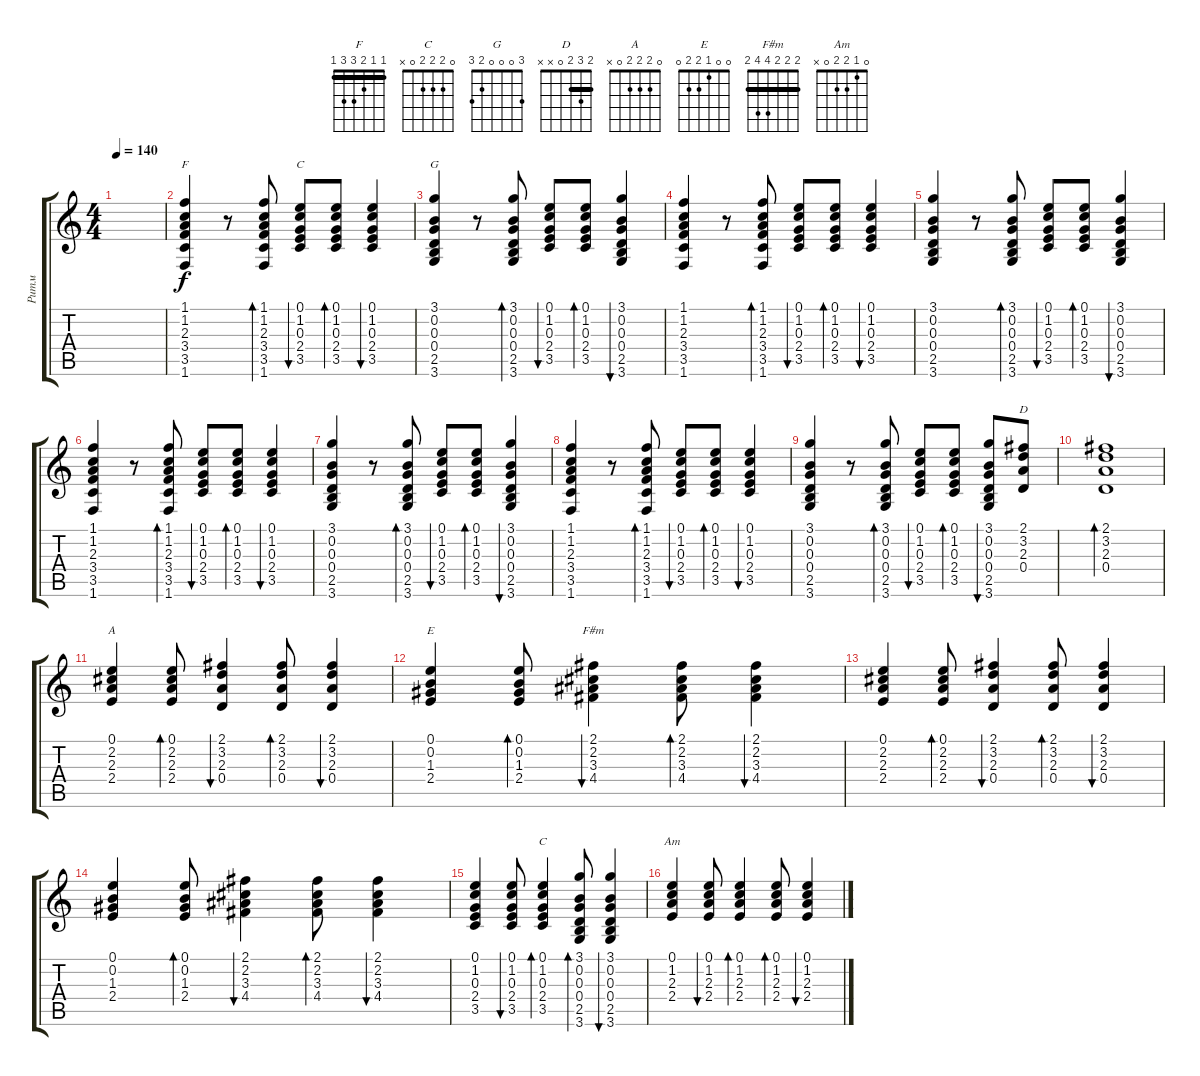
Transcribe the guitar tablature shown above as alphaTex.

\track ("Ритм" "Ритм") {instrument acousticguitarsteel}
\staff {score tabs}
\tuning (E4 B3 G3 D3 A2 E2) {hide}
\chord ("F" 1 1 2 3 3 1) {barre 1}
\chord ("C" 0 1 0 2 3 x)
\chord ("G" 3 0 0 0 2 3)
\chord ("D" 2 3 2 0 x x) {barre 2}
\chord ("A" 0 2 2 2 0 x)
\chord ("E" 0 0 1 2 2 0)
\chord ("F#m" 2 2 2 4 4 2) {barre 2}
\chord ("C" 0 2 2 2 0 x)
\chord ("Am" 0 1 2 2 0 x)
\ts (4 4)
\tempo 140
\clef g2
\ks c
|
(1.1 1.2 2.3 3.4 3.5 1.6).4{ch "F"} r.8 (1.1 1.2 2.3 3.4 3.5 1.6).8{bd 60} (0.1 1.2 0.3 2.4 3.5).8{bu 60 ch "C"} (0.1 1.2 0.3 2.4 3.5).8{bd 60} (0.1 1.2 0.3 2.4 3.5).4{bu 60} |
(3.1 0.2 0.3 0.4 2.5 3.6).4{ch "G"} r.8 (3.1 0.2 0.3 0.4 2.5 3.6).8{bd 60} (0.1 1.2 0.3 2.4 3.5).8{bu 60} (0.1 1.2 0.3 2.4 3.5).8{bd 60} (3.1 0.2 0.3 0.4 2.5 3.6).4{bu 60} |
(1.1 1.2 2.3 3.4 3.5 1.6).4 r.8 (1.1 1.2 2.3 3.4 3.5 1.6).8{bd 60} (0.1 1.2 0.3 2.4 3.5).8{bu 60} (0.1 1.2 0.3 2.4 3.5).8{bd 60} (0.1 1.2 0.3 2.4 3.5).4{bu 60} |
(3.1 0.2 0.3 0.4 2.5 3.6).4 r.8 (3.1 0.2 0.3 0.4 2.5 3.6).8{bd 60} (0.1 1.2 0.3 2.4 3.5).8{bu 60} (0.1 1.2 0.3 2.4 3.5).8{bd 60} (3.1 0.2 0.3 0.4 2.5 3.6).4{bu 60} |
(1.1 1.2 2.3 3.4 3.5 1.6).4 r.8 (1.1 1.2 2.3 3.4 3.5 1.6).8{bd 60} (0.1 1.2 0.3 2.4 3.5).8{bu 60} (0.1 1.2 0.3 2.4 3.5).8{bd 60} (0.1 1.2 0.3 2.4 3.5).4{bu 60} |
(3.1 0.2 0.3 0.4 2.5 3.6).4 r.8 (3.1 0.2 0.3 0.4 2.5 3.6).8{bd 60} (0.1 1.2 0.3 2.4 3.5).8{bu 60} (0.1 1.2 0.3 2.4 3.5).8{bd 60} (3.1 0.2 0.3 0.4 2.5 3.6).4{bu 60} |
(1.1 1.2 2.3 3.4 3.5 1.6).4 r.8 (1.1 1.2 2.3 3.4 3.5 1.6).8{bd 60} (0.1 1.2 0.3 2.4 3.5).8{bu 60} (0.1 1.2 0.3 2.4 3.5).8{bd 60} (0.1 1.2 0.3 2.4 3.5).4{bu 60} |
(3.1 0.2 0.3 0.4 2.5 3.6).4 r.8 (3.1 0.2 0.3 0.4 2.5 3.6).8{bd 60} (0.1 1.2 0.3 2.4 3.5).8{bu 60} (0.1 1.2 0.3 2.4 3.5).8{bd 60} (3.1 0.2 0.3 0.4 2.5 3.6).8{bu 60} (2.1 3.2 2.3 0.4).8{ch "D"} |
(2.1 3.2 2.3 0.4).1{bd 60} |
(0.1 2.2 2.3 2.4).4{ch "A"} (0.1 2.2 2.3 2.4).8{bd 60} (2.1 3.2 2.3 0.4).4{bu 60} (2.1 3.2 2.3 0.4).8{bd 60} (2.1 3.2 2.3 0.4).4{bu 60} |
(0.1 0.2 1.3 2.4).4{ch "E"} (0.1 0.2 1.3 2.4).8{bd 60} (2.1 2.2 3.3 4.4).4{bu 60 ch "F#m"} (2.1 2.2 3.3 4.4).8{bd 60} (2.1 2.2 3.3 4.4).4{bu 60} |
(0.1 2.2 2.3 2.4).4 (0.1 2.2 2.3 2.4).8{bd 60} (2.1 3.2 2.3 0.4).4{bu 60} (2.1 3.2 2.3 0.4).8{bd 60} (2.1 3.2 2.3 0.4).4{bu 60} |
(0.1 0.2 1.3 2.4).4 (0.1 0.2 1.3 2.4).8{bd 60} (2.1 2.2 3.3 4.4).4{bu 60} (2.1 2.2 3.3 4.4).8{bd 60} (2.1 2.2 3.3 4.4).4{bu 60} |
(0.1 1.2 0.3 2.4 3.5).4 (0.1 1.2 0.3 2.4 3.5).8{bu 60} (0.1 1.2 0.3 2.4 3.5).4{bd 60 ch "C"} (3.1 0.2 0.3 0.4 2.5 3.6).8{bd 60} (3.1 0.2 0.3 0.4 2.5 3.6).4{bu 60} |
(0.1 1.2 2.3 2.4).4{ch "Am"} (0.1 1.2 2.3 2.4).8{bu 60} (0.1 1.2 2.3 2.4).4{bd 60} (0.1 1.2 2.3 2.4).8{bd 60} (0.1 1.2 2.3 2.4).4{bu 60}
